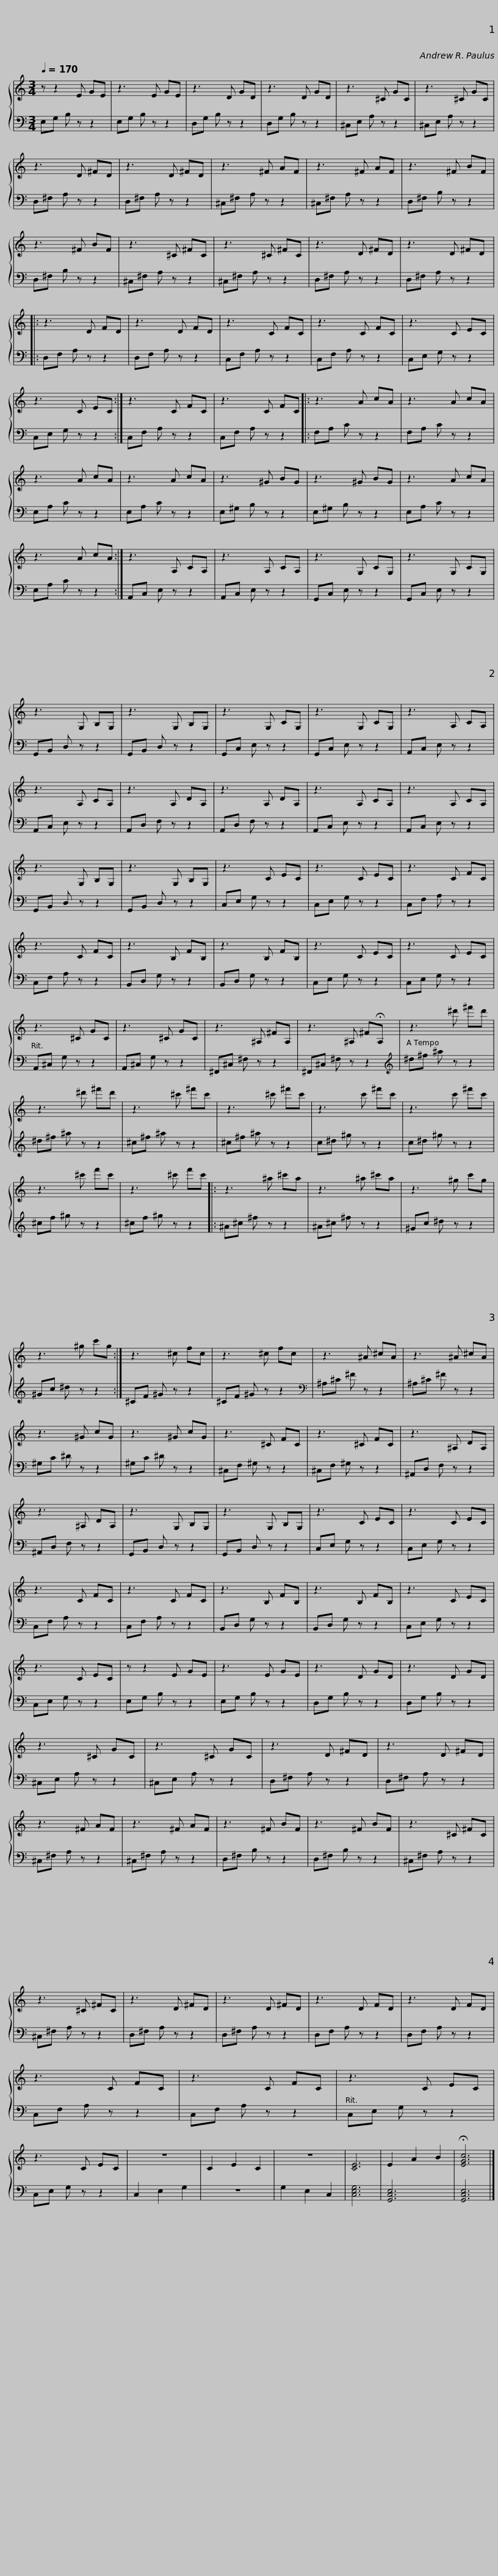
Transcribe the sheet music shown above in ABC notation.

X:1
%%score { 1 | 2 }
L:1/8
Q:1/4=170
M:3/4
I:linebreak $
K:C
V:1 treble
V:2 bass
V:1
 z z2 E GE | z3 E GE | z3 D GD | z3 D GD | z3 ^C GC | %5
 z3 ^C GC |$ z3 D ^FD | z3 D ^FD | z3 ^F AF | z3 ^F AF | %10
 z3 ^F BF | z3 ^F BF |$ z3 ^C ^FC | z3 ^C ^FC | z3 D ^FD | %15
 z3 D ^FD |: z3 D FD | z3 D FD |$ z3 C FC | z3 C FC | %20
 z3 C EC | z3 C EC :| z3 C FC | z3 C FC |: z3 A cA |$ %25
 z3 A cA | z3 A cA | z3 A cA | z3 ^G BG | z3 ^G BG | %30
 z3 A cA |$ z3 A cA :| z3 A, CA, | z3 A, CA, | z3 G, CG, | %35
 z3 G, CG, | z3 G, B,G, |$ z3 G, B,G, | z3 G, CG, | z3 G, CG, | %40
 z3 A, CA, | z3 A, CA, | z3 A, DA, |$ z3 A, DA, | z3 A, CA, | %45
 z3 A, CA, | z3 G, B,G, | z3 G, B,G, | z3 C EC |$ z3 C EC | %50
 z3 C FC | z3 C FC | z3 B, FB, | z3 B, FB, | z3 C EC | %55
 z3 C EC |$ z3 ^C GC | z3 ^C GC | z3 ^A, ^FA, | z3 ^A, ^F!fermata!A, | %60
 z3 ^d' ^f'd' |$ z3 ^d' ^f'd' | z3 ^c' ^f'c' | z3 ^c' ^f'c' | z3 c' ^f'c' | %65
 z3 c' ^f'c' |$ z3 ^c' f'c' | z3 ^c' f'c' |: z3 ^a ^c'a | z3 ^a ^c'a | %70
 z3 ^g c'g |$ z3 ^g c'g :| z3 ^c fc | z3 ^c fc | z3 ^A ^cA | %75
 z3 ^A ^cA |$ z3 ^G cG | z3 ^G cG | z3 ^C FC | z3 ^C FC | %80
 z3 ^A, DA, | z3 ^A, DA, |$ z3 G, B,G, | z3 G, B,G, | z3 C EC | %85
 z3 C EC | z3 C FC | z3 C FC | z3 B, FB, |$ z3 B, FB, | %90
 z3 C EC | z3 C EC | z z2 E GE | z3 E GE | z3 D GD | %95
 z3 D GD |$ z3 ^C GC | z3 ^C GC | z3 D ^FD | z3 D ^FD | %100
 z3 ^F AF | z3 ^F AF |$ z3 ^F BF | z3 ^F BF | z3 ^C ^FC | %105
 z3 ^C ^FC | z3 D ^FD | z3 D ^FD |$ z3 D FD | z3 D FD | %110
 z3 C FC | z3 C FC | z3 C EC | z3 C EC | z6 | %115
 C2 E2 C2 |$ z6 | [CE]6 | E2 A2 B2 | !fermata![EGc]6 |] %120
V:2
 E,G, B, z z2 | E,G, B, z z2 | D,G, B, z z2 | D,G, B, z z2 | ^C,E, A, z z2 | %5
 ^C,E, A, z z2 |$ D,^F, A, z z2 | D,^F, A, z z2 | ^C,^F, A, z z2 | ^C,^F, A, z z2 | %10
 D,^F, B, z z2 | D,^F, B, z z2 |$ ^C,^F, A, z z2 | ^C,^F, A, z z2 | D,^F, A, z z2 | %15
 D,^F, A, z z2 |: D,F, A, z z2 | D,F, A, z z2 |$ C,F, A, z z2 | C,F, A, z z2 | %20
 C,E, G, z z2 | C,E, G, z z2 :| C,F, A, z z2 | C,F, A, z z2 |: F,A, C z z2 |$ %25
 F,A, C z z2 | E,A, C z z2 | E,A, C z z2 | E,^G, B, z z2 | E,^G, B, z z2 | %30
 E,A, C z z2 |$ E,A, C z z2 :| A,,C, E, z z2 | A,,C, E, z z2 | G,,C, E, z z2 | %35
 G,,C, E, z z2 | G,,B,, D, z z2 |$ G,,B,, D, z z2 | G,,C, E, z z2 | G,,C, E, z z2 | %40
 A,,C, E, z z2 | A,,C, E, z z2 | A,,D, F, z z2 |$ A,,D, F, z z2 | A,,C, E, z z2 | %45
 A,,C, E, z z2 | G,,B,, D, z z2 | G,,B,, D, z z2 | C,E, G, z z2 |$ C,E, G, z z2 | %50
 C,F, A, z z2 | C,F, A, z z2 | B,,D, G, z z2 | B,,D, G, z z2 | C,E, G, z z2 | %55
 C,E, G, z z2 |$ A,,^C, G, z z2 | A,,^C, G, z z2 | ^F,,^C, ^F, z z2 | ^F,,^C, ^F, z z2 | %60
[K:treble] ^d^f ^a z z2 |$ ^d^f ^a z z2 | ^c^f ^a z z2 | ^c^f ^a z z2 | c^d ^g z z2 | %65
 c^d ^g z z2 |$ ^cf ^g z z2 | ^cf ^g z z2 |: ^A^c ^f z z2 | ^A^c ^f z z2 | %70
 ^Gc ^d z z2 |$ ^Gc ^d z z2 :| ^CF ^G z z2 | ^CF ^G z z2 |[K:bass] ^A,^C ^F z z2 | %75
 ^A,^C ^F z z2 |$ ^G,C ^D z z2 | ^G,C ^D z z2 | ^C,F, ^G, z z2 | ^C,F, ^G, z z2 | %80
 ^A,,D, F, z z2 | ^A,,D, F, z z2 |$ G,,B,, D, z z2 | G,,B,, D, z z2 | C,E, G, z z2 | %85
 C,E, G, z z2 | C,F, A, z z2 | C,F, A, z z2 | B,,D, G, z z2 |$ B,,D, G, z z2 | %90
 C,E, G, z z2 | C,E, G, z z2 | E,G, B, z z2 | E,G, B, z z2 | D,G, B, z z2 | %95
 D,G, B, z z2 |$ ^C,E, A, z z2 | ^C,E, A, z z2 | D,^F, A, z z2 | D,^F, A, z z2 | %100
 ^C,^F, A, z z2 | ^C,^F, A, z z2 |$ D,^F, B, z z2 | D,^F, B, z z2 | ^C,^F, A, z z2 | %105
 ^C,^F, A, z z2 | D,^F, A, z z2 | D,^F, A, z z2 |$ D,F, A, z z2 | D,F, A, z z2 | %110
 C,F, A, z z2 | C,F, A, z z2 | C,E, G, z z2 | C,E, G, z z2 | C,2 E,2 G,2 | %115
 z6 |$ G,2 E,2 C,2 | [C,E,G,]6 | [G,,C,E,]6 | [G,,C,E,]6 |] %120
